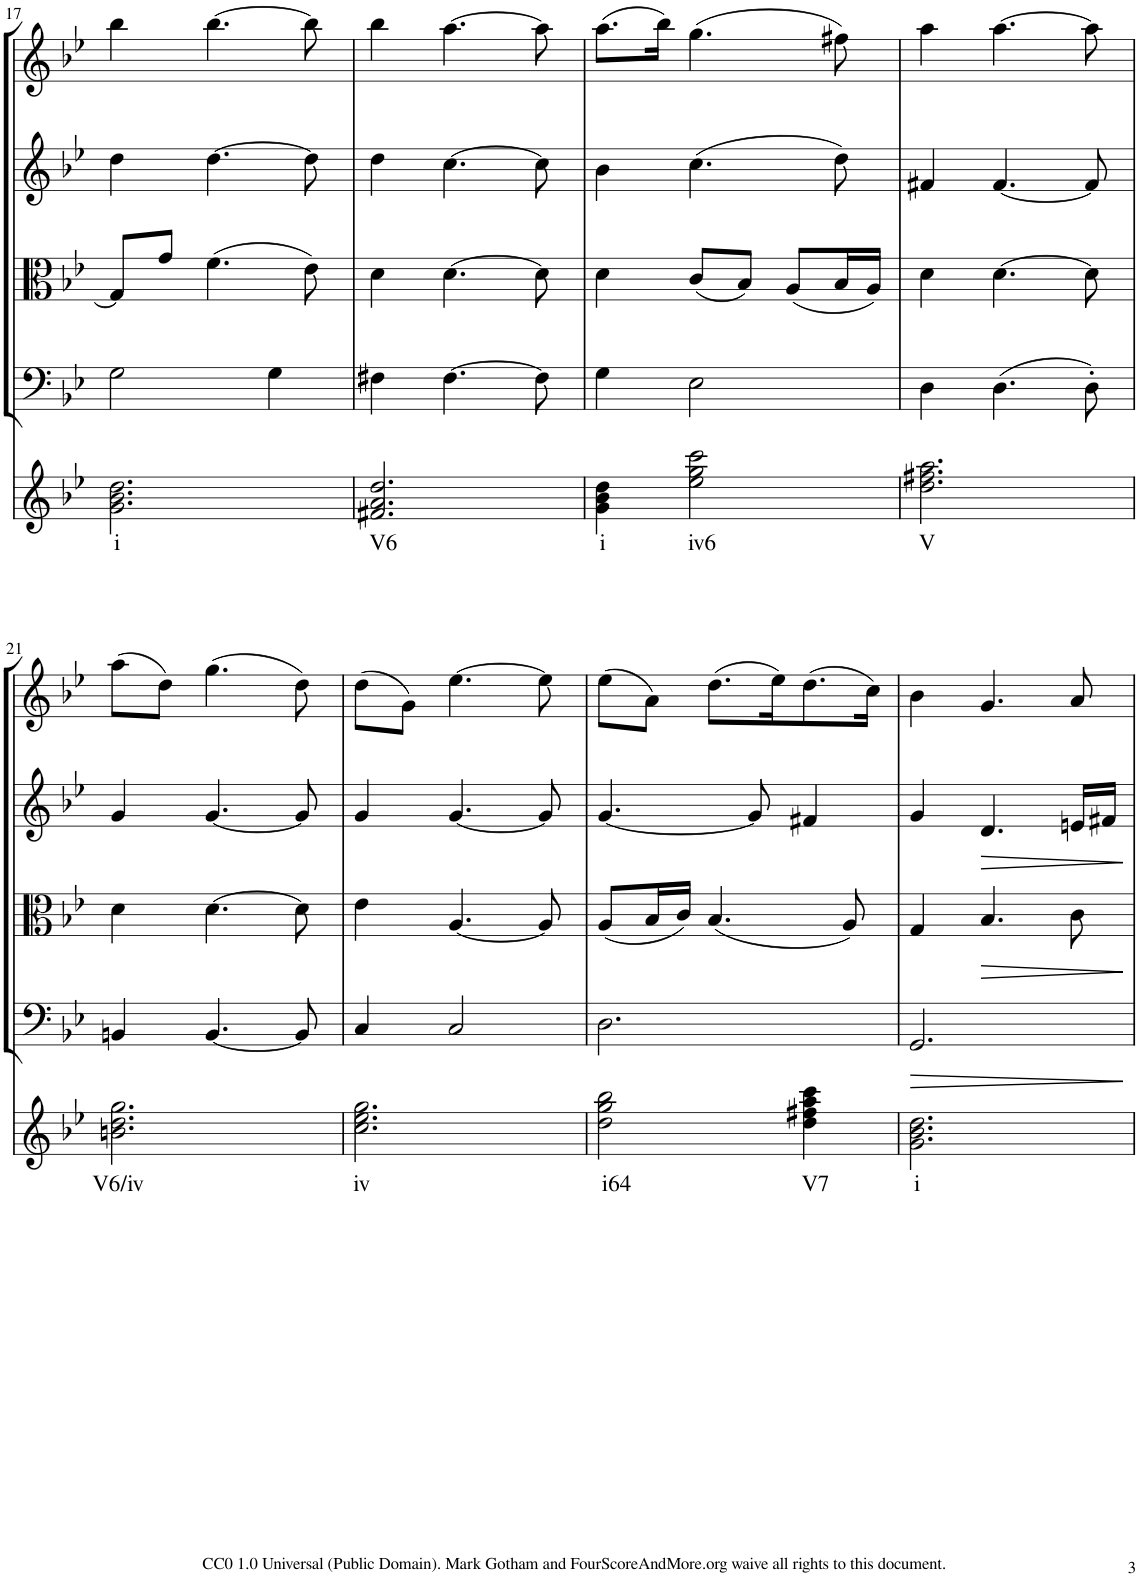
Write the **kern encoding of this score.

**kern	**text	**kern	**dynam	**kern	**dynam	**kern	**dynam	**kern
*part5	*part5	*part4	*part4	*part3	*part3	*part2	*part2	*part1
*staff5	*staff5	*staff4	*staff4	*staff3	*staff3	*staff2	*staff2	*staff1
*I"Analysis	*	*I"Violoncello	*	*I"Viola	*	*I"Violin II	*	*I"Violin I
*	*	*I'Vc	*	*I'Vla	*	*I'Vln	*	*I'Vln
!!LO:PB:g=z
*clefG2	*	*clefF4	*	*clefC3	*	*clefG2	*	*clefG2
*k[b-e-]	*	*k[b-e-]	*	*k[b-e-]	*	*k[b-e-]	*	*k[b-e-]
*M3/4	*	*M3/4	*	*M3/4	*	*M3/4	*	*M3/4
=17	=17	=17	=17	=17	=17	=17	=17	=17
!	!LO:LY:b	!	!	!	!	!	!	!
2.g\ 2.b-\ 2.dd\	i	2G\	.	8G/L]	.	4dd\	.	4bb-\
.	.	.	.	8g/J	.	.	.	.
.	.	.	.	(>4.f\	.	[4.dd\	.	[4.bb-\
.	.	4G\	.	.	.	.	.	.
.	.	.	.	8e-\)	.	8dd\]	.	8bb-\]
=18	=18	=18	=18	=18	=18	=18	=18	=18
!	!LO:LY:b	!	!	!	!	!	!	!
2.f#X/ 2.a/ 2.dd/	V6	4F#X\	.	4d\	.	4dd\	.	4bb-\
.	.	[4.F#\	.	[4.d\	.	[4.cc\	.	[4.aa\
.	.	8F#\]	.	8d\]	.	8cc\]	.	8aa\]
=19	=19	=19	=19	=19	=19	=19	=19	=19
!	!LO:LY:b	!	!	!	!	!	!	!
4g\ 4b-\ 4dd\	i	4G\	.	4d\	.	4b-\	.	(>8.aa\L
.	.	.	.	.	.	.	.	16bb-\Jk)
!	!LO:LY:b	!	!	!	!	!	!	!
2ee-\ 2gg\ 2ccc\	iv6	2E-\	.	(<8c/L	.	(>4.cc\	.	(>4.gg\
.	.	.	.	8B-/J)	.	.	.	.
.	.	.	.	(<8A/L	.	.	.	.
.	.	.	.	16B-/L	.	8dd\)	.	8ff#X\)
.	.	.	.	16A/JJ)	.	.	.	.
=20	=20	=20	=20	=20	=20	=20	=20	=20
!	!LO:LY:b	!	!	!	!	!	!	!
2.dd\ 2.ff#X\ 2.aa\	V	4D\	.	4d\	.	4f#X/	.	4aa\
.	.	(>4.D\	.	[4.d\	.	[4.f#/	.	[4.aa\
.	.	8D'\)	.	8d\]	.	8f#/]	.	8aa\]
!!LO:LB:g=z
=21	=21	=21	=21	=21	=21	=21	=21	=21
!	!LO:LY:b	!	!	!	!	!	!	!
2.bn\ 2.dd\ 2.gg\	V6/iv	4BBn/	.	4d\	.	4g/	.	(>8aa\L
.	.	.	.	.	.	.	.	8dd\J)
.	.	[4.BB/	.	[4.d\	.	[4.g/	.	(>4.gg\
.	.	8BB/]	.	8d\]	.	8g/]	.	8dd\)
=22	=22	=22	=22	=22	=22	=22	=22	=22
!	!LO:LY:b	!	!	!	!	!	!	!
2.cc\ 2.ee-\ 2.gg\	iv	4C/	.	4e-\	.	4g/	.	(>8dd\L
.	.	.	.	.	.	.	.	8g\J)
.	.	2C/	.	[4.A/	.	[4.g/	.	[4.ee-\
.	.	.	.	8A/]	.	8g/]	.	8ee-\]
=23	=23	=23	=23	=23	=23	=23	=23	=23
!	!LO:LY:b	!	!	!	!	!	!	!
2dd\ 2gg\ 2bb-\	i64	2.D\	.	(<8A/L	.	[4.g/	.	(>8ee-\L
.	.	.	.	16B-/L	.	.	.	8a\J)
.	.	.	.	16c/JJ)	.	.	.	.
.	.	.	.	(<4.B-/	.	.	.	(>8.dd\L
.	.	.	.	.	.	8g/]	.	.
.	.	.	.	.	.	.	.	16ee-\K)
!	!LO:LY:b	!	!	!	!	!	!	!
4dd\ 4ff#X\ 4aa\ 4ccc\	V7	.	.	.	.	4f#X/	.	(>8.dd\
.	.	.	.	8A/)	.	.	.	.
.	.	.	.	.	.	.	.	16cc\Jk)
=24	=24	=24	=24	=24	=24	=24	=24	=24
!	!LO:LY:b	!	!LO:HP:b	!	!	!	!	!
2.g\ 2.b-\ 2.dd\	i	2.GG/	>	4G/	.	4g/	.	4b-\
!	!	!	!	!	!LO:HP:b	!	!LO:HP:b	!
.	.	.	.	4.B-/	>	4.d/	>	4.g/
.	.	.	.	8c\	.	16en/LL	.	8a/
.	.	.	.	.	.	16f#X/JJ	.	.
.	.	.	]	.	]	.	]	.
=	=	=	=	=	=	=	=	=
*-	*-	*-	*-	*-	*-	*-	*-	*-
